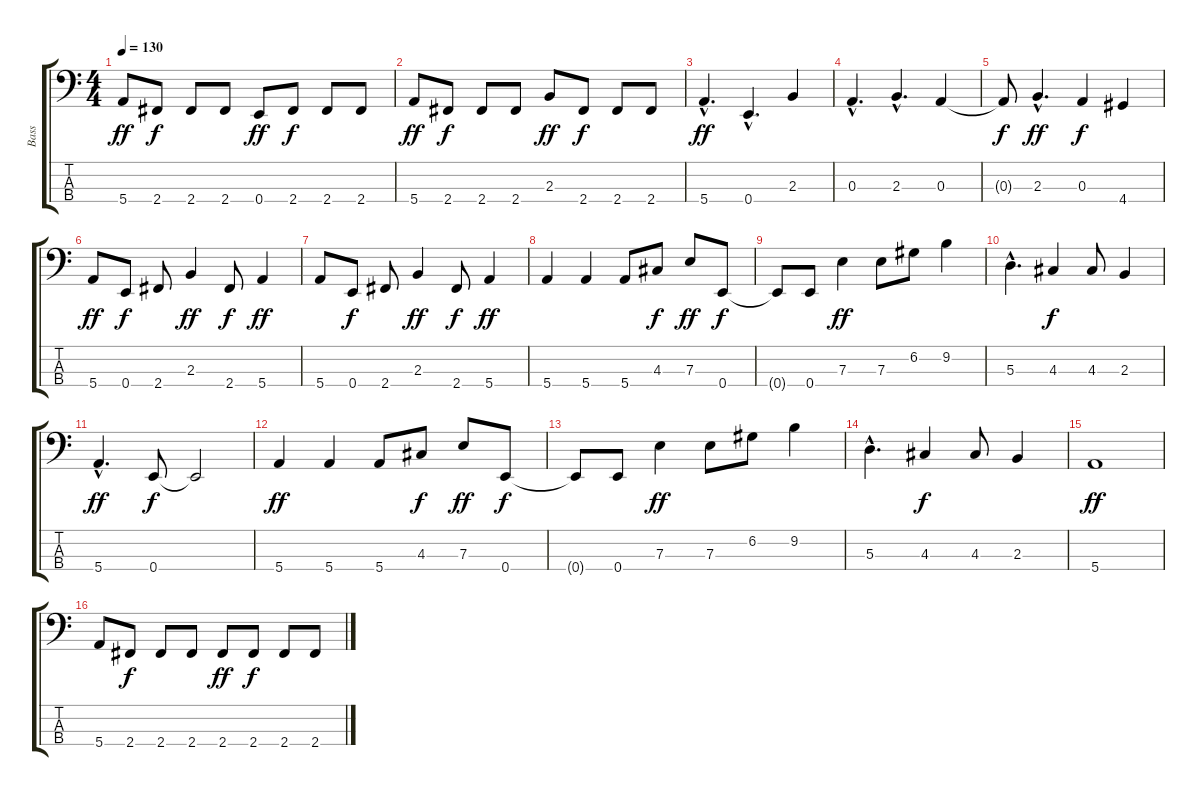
\track ("Bass" "Bass") {instrument electricbassfinger}
\staff {score tabs}
\tuning (G2 D2 A1 E1) {hide}
\ts (4 4)
\tempo 130
\clef f4
\ks c
5.4.8{dy ff} 2.4.8{dy f} 2.4.8 2.4.8 0.4.8{dy ff} 2.4.8{dy f} 2.4.8 2.4.8 |
5.4.8{dy ff} 2.4.8{dy f} 2.4.8 2.4.8 2.3.8{dy ff} 2.4.8{dy f} 2.4.8 2.4.8 |
5.4{hac}.4{d dy ff} 0.4{hac}.4{d} 2.3.4 |
0.3{hac}.4{d} 2.3{hac}.4{d} 0.3.4 |
0.3{t}.8{dy f} 2.3{hac}.4{d dy ff} 0.3.4{dy f} 4.4.4 |
5.4.8{dy ff} 0.4.8{dy f} 2.4.8 2.3.4{dy ff} 2.4.8{dy f} 5.4.4{dy ff} |
5.4.8 0.4.8{dy f} 2.4.8 2.3.4{dy ff} 2.4.8{dy f} 5.4.4{dy ff} |
5.4.4 5.4.4 5.4.8 4.3.8{dy f} 7.3.8{dy ff} 0.4.8{dy f} |
0.4{t}.8 0.4.8 7.3.4{dy ff} 7.3.8 6.2.8 9.2.4 |
5.3{hac}.4{d} 4.3.4{dy f} 4.3.8 2.3.4 |
5.4{hac}.4{d dy ff} 0.4.8{dy f} 0.4{t}.2 |
5.4.4{dy ff} 5.4.4 5.4.8 4.3.8{dy f} 7.3.8{dy ff} 0.4.8{dy f} |
0.4{t}.8 0.4.8 7.3.4{dy ff} 7.3.8 6.2.8 9.2.4 |
5.3{hac}.4{d} 4.3.4{dy f} 4.3.8 2.3.4 |
5.4.1{dy ff} |
5.4.8 2.4.8{dy f} 2.4.8 2.4.8 2.4.8{dy ff} 2.4.8{dy f} 2.4.8 2.4.8
